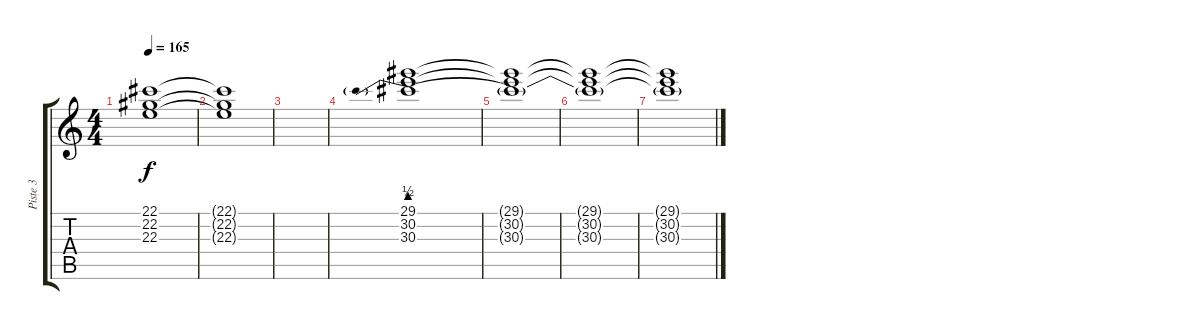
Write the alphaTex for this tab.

\track ("Piste 3" "Piste 3") {instrument synthstrings1}
\staff {score tabs}
\tuning (Eb4 Bb3 Gb3 Db3 Ab2 Eb2) {hide}
\ts (4 4)
\tempo 165
\clef g2
\ks c
(22.1 22.2 22.3).1{dy f} |
(22.1{t} 22.2{t} 22.3{t}).1 |
|
(29.1 30.2 30.3{be (prebend 0 2 60 2)}).1{volume 0} |
(29.1{t} 30.2{t} 30.3{t}).1 |
(29.1{t} 30.2{t} 30.3{t}).1 |
(29.1{t} 30.2{t} 30.3{t}).1
